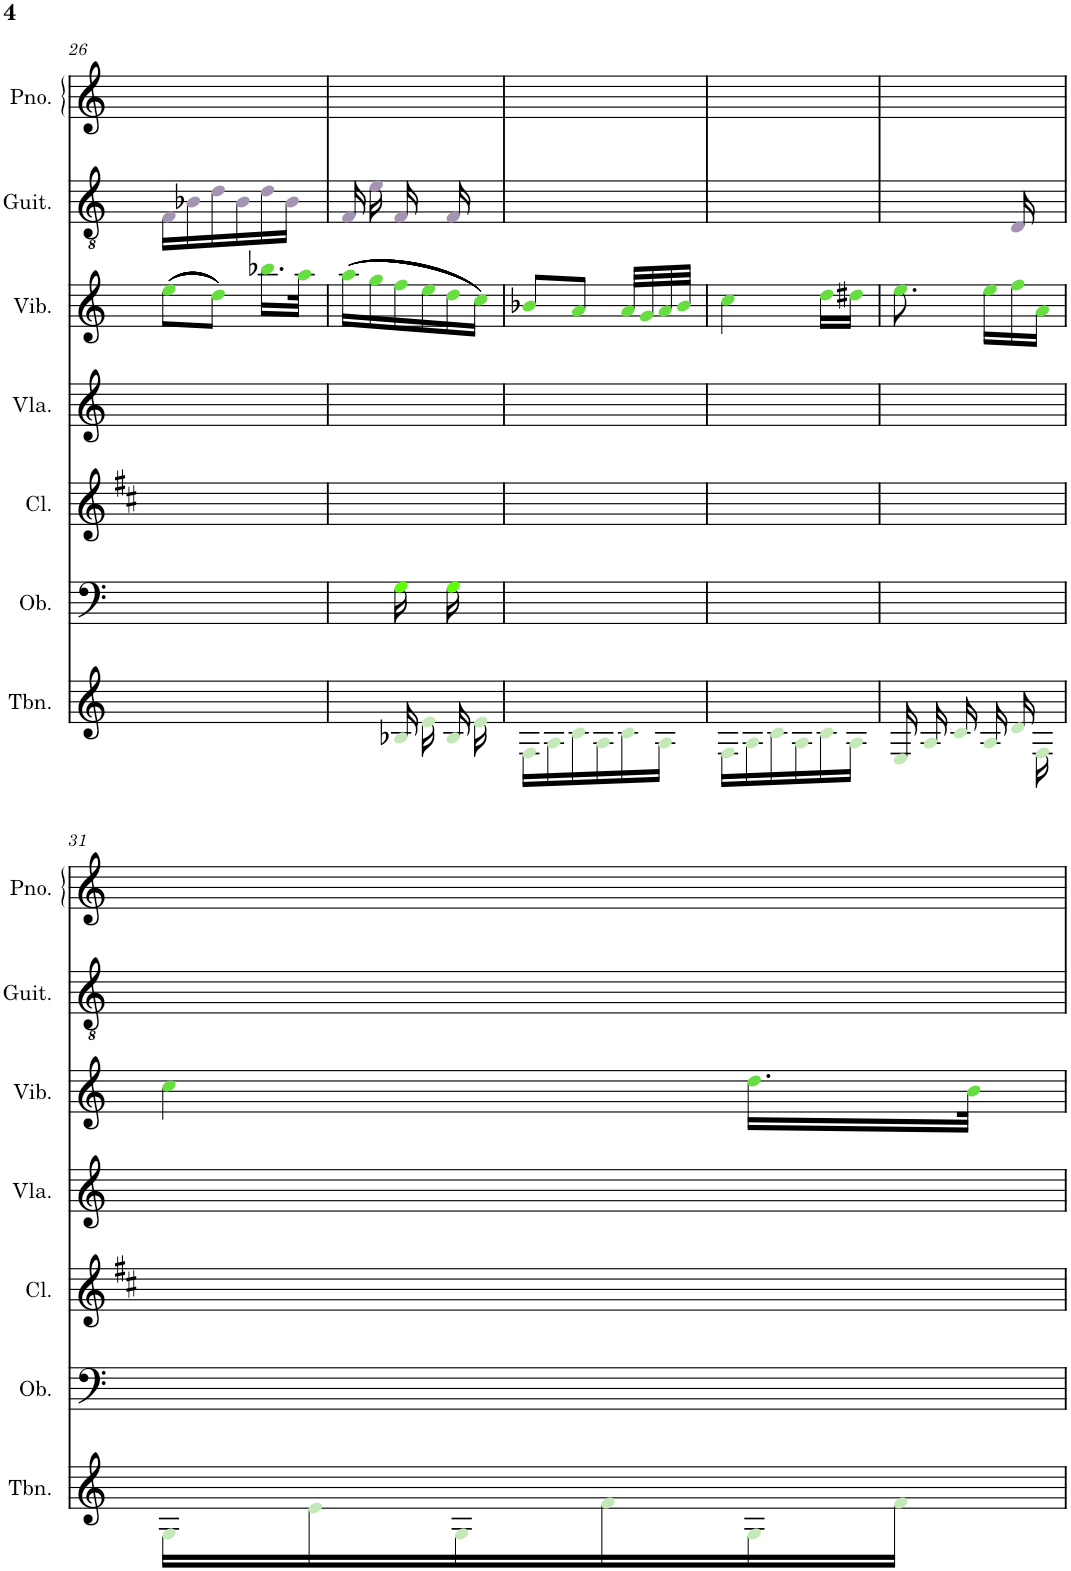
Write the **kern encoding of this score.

**kern	**kern	**kern	**kern	**kern	**kern	**kern
*part7	*part6	*part5	*part4	*part3	*part2	*part1
*staff7	*staff6	*staff5	*staff4	*staff3	*staff2	*staff1
*I"Trombone	*I"Oboe	*I"Clarinet	*I"Viola	*I"Vibraphone	*I"Classical Guitar	*I"Piano
*I'Tbn.	*I'Ob.	*I'Cl.	*I'Vla.	*I'Vib.	*I'Guit.	*I'Pno.
!!LO:PB:g=z
*clefG2	*clefF4	*clefG2	*clefG2	*clefG2	*clefGv2	*clefG2
*	*	*Trd1c2	*	*	*	*
*k[]	*k[]	*k[f#c#]	*k[]	*k[]	*k[]	*k[]
*M3/8	*M3/8	*M3/8	*M3/8	*M3/8	*M3/8	*M3/8
=26	=26	=26	=26	=26	=26	=26
4.ryy	4.ryy	4.ryy	4.ryy	(>(>(>(>(>(>8eei\L	16Fj\LL	4.ryy
.	.	.	.	.	16B-Xj\	.
.	.	.	.	8ddi\J))))))	16dj\	.
.	.	.	.	.	16B-j\	.
.	.	.	.	16.bb-Xi\LL	16dj\	.
.	.	.	.	.	16B-j\JJ	.
.	.	.	.	32aai\JJk	.	.
=27	=27	=27	=27	=27	=27	=27
8ryy	8ryy	4.ryy	4.ryy	(>(>(>(>(>(>16aai\LL	16Fj/	4.ryy
.	.	.	.	16ggi\	16ej\	.
16B-XZ/	16GV\	.	.	16ffi\	16Fj/	.
16eZ\	16ryy	.	.	16eei\	16ryy	.
16B-Z/	16GV\	.	.	16ddi\	16Fj/	.
16eZ\	16ryy	.	.	16cci\JJ))))))	16ryy	.
=28	=28	=28	=28	=28	=28	=28
16FZ\LL	4.ryy	4.ryy	4.ryy	8b-Xi/L	4.ryy	4.ryy
16AZ\	.	.	.	.	.	.
16cZ\	.	.	.	8ai/J	.	.
16AZ\	.	.	.	.	.	.
16cZ\	.	.	.	32ai/LLL	.	.
.	.	.	.	32gi/	.	.
16AZ\JJ	.	.	.	32ai/	.	.
.	.	.	.	32b-i/JJJ	.	.
=29	=29	=29	=29	=29	=29	=29
16FZ\LL	4.ryy	4.ryy	4.ryy	4cci\	4.ryy	4.ryy
16AZ\	.	.	.	.	.	.
16cZ\	.	.	.	.	.	.
16AZ\	.	.	.	.	.	.
16cZ\	.	.	.	16ddi\LL	.	.
16AZ\JJ	.	.	.	16dd#Xi\JJ	.	.
=30	=30	=30	=30	=30	=30	=30
16EZ/	4.ryy	4.ryy	4.ryy	8.eei\	4ryy	4.ryy
16AZ/	.	.	.	.	.	.
16cZ/	.	.	.	.	.	.
16AZ/	.	.	.	16eei\LL	.	.
16dZ/	.	.	.	16ffi\	16Dj/	.
16FZ\	.	.	.	16ai\JJ	16ryy	.
!!LO:LB:g=z
=31	=31	=31	=31	=31	=31	=31
16GZ\LL	4.ryy	4.ryy	4.ryy	4cci\	4.ryy	4.ryy
16eZ\	.	.	.	.	.	.
16GZ\	.	.	.	.	.	.
16fZ\	.	.	.	.	.	.
16GZ\	.	.	.	16.ddi\LL	.	.
16fZ\JJ	.	.	.	.	.	.
.	.	.	.	32bi\JJk	.	.
=	=	=	=	=	=	=
*-	*-	*-	*-	*-	*-	*-
